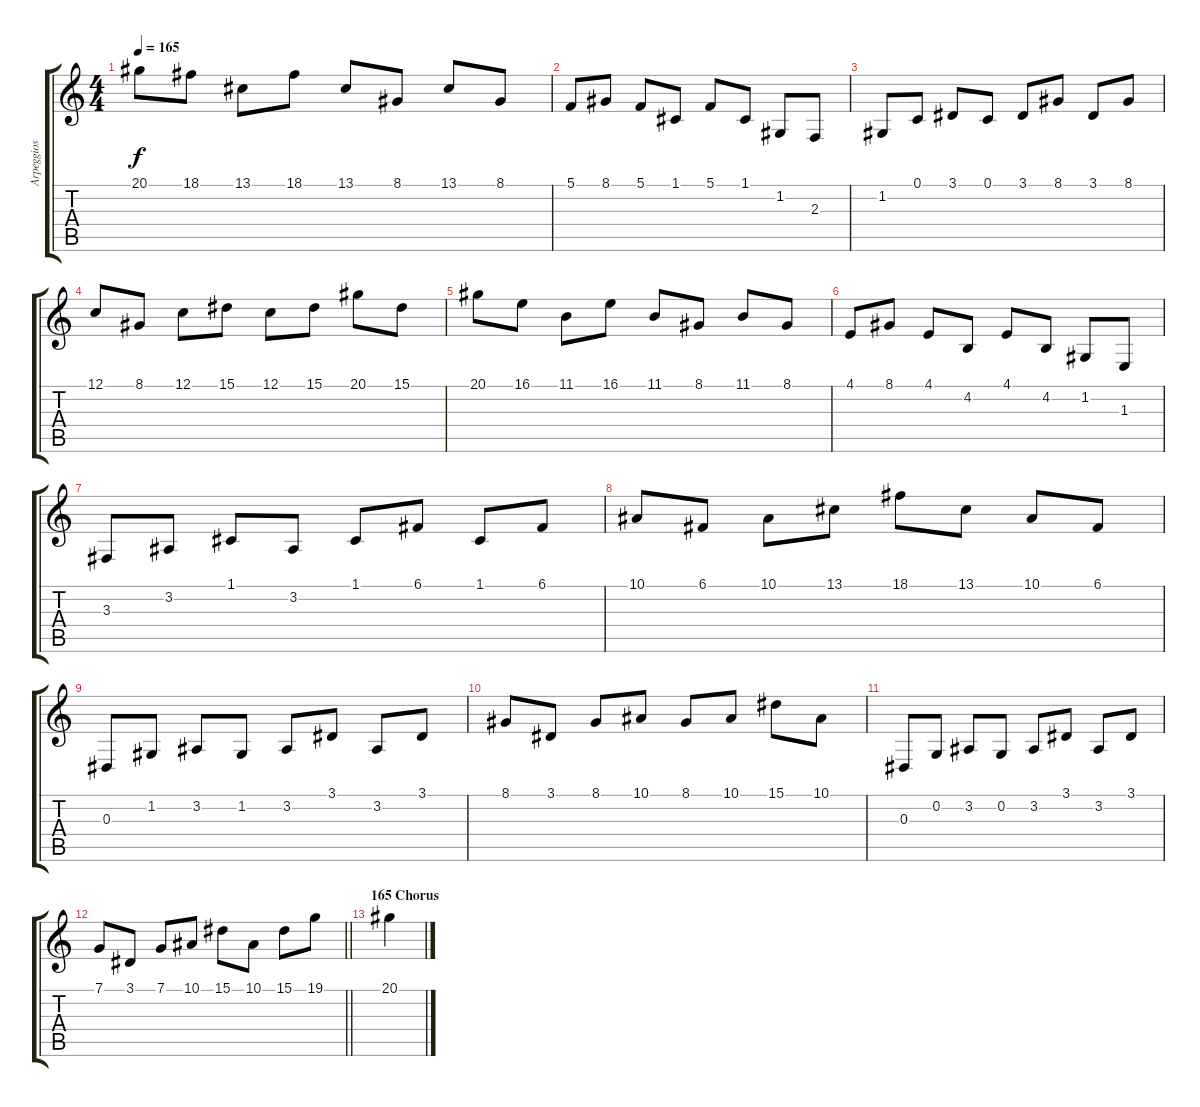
\track ("Arpeggios" "Arpeggios") {instrument koto}
\staff {score tabs}
\tuning (C4 G3 Eb3 Bb2 F2 C2) {hide}
\ts (4 4)
\tempo 165
\clef g2
\ks c
20.1.8{dy f} 18.1.8 13.1.8 18.1.8 13.1.8 8.1.8 13.1.8 8.1.8 |
5.1.8 8.1.8 5.1.8 1.1.8 5.1.8 1.1.8 1.2.8 2.3.8 |
1.2.8 0.1.8 3.1.8 0.1.8 3.1.8 8.1.8 3.1.8 8.1.8 |
12.1.8 8.1.8 12.1.8 15.1.8 12.1.8 15.1.8 20.1.8 15.1.8 |
20.1.8 16.1.8 11.1.8 16.1.8 11.1.8 8.1.8 11.1.8 8.1.8 |
4.1.8 8.1.8 4.1.8 4.2.8 4.1.8 4.2.8 1.2.8 1.3.8 |
3.3.8 3.2.8 1.1.8 3.2.8 1.1.8 6.1.8 1.1.8 6.1.8 |
10.1.8 6.1.8 10.1.8 13.1.8 18.1.8 13.1.8 10.1.8 6.1.8 |
0.3.8 1.2.8 3.2.8 1.2.8 3.2.8 3.1.8 3.2.8 3.1.8 |
8.1.8 3.1.8 8.1.8 10.1.8 8.1.8 10.1.8 15.1.8 10.1.8 |
0.3.8 0.2.8 3.2.8 0.2.8 3.2.8 3.1.8 3.2.8 3.1.8 |
\barLineRight lightlight
7.1.8 3.1.8 7.1.8 10.1.8 15.1.8 10.1.8 15.1.8 19.1.8 |
\section ("" "165 Chorus")
20.1.4
